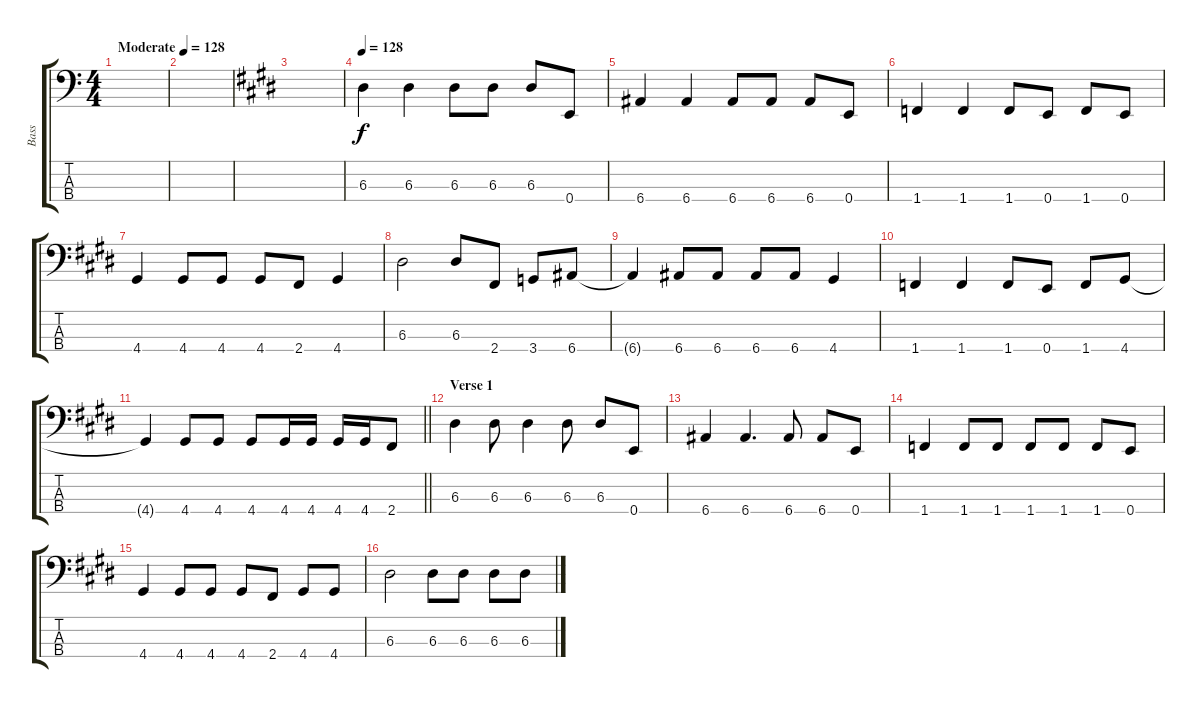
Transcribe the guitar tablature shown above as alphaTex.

\track ("Bass" "Bass") {instrument electricbasspick}
\staff {score tabs}
\tuning (G2 D2 A1 E1) {hide}
\ts (4 4)
\tempo (128 "Moderate")
\clef f4
\ks c
|
|
\ks e
|
\tempo 128
6.3.4 6.3.4 6.3.8 6.3.8 6.3.8 0.4.8 |
6.4.4 6.4.4 6.4.8 6.4.8 6.4.8 0.4.8 |
1.4.4 1.4.4 1.4.8 0.4.8 1.4.8 0.4.8 |
4.4.4 4.4.8 4.4.8 4.4.8 2.4.8 4.4.4 |
6.3.2 6.3.8 2.4.8 3.4.8 6.4.8 |
6.4{t}.4 6.4.8 6.4.8 6.4.8 6.4.8 4.4.4 |
1.4.4 1.4.4 1.4.8 0.4.8 1.4.8 4.4.8 |
\barLineRight lightlight
4.4{t}.4 4.4.8 4.4.8 4.4.8 4.4.16 4.4.16 4.4.16 4.4.16 2.4.8 |
\section ("" "Verse 1")
6.3.4 6.3.8 6.3.4 6.3.8 6.3.8 0.4.8 |
6.4.4 6.4.4{d} 6.4.8 6.4.8 0.4.8 |
1.4.4 1.4.8 1.4.8 1.4.8 1.4.8 1.4.8 0.4.8 |
4.4.4 4.4.8 4.4.8 4.4.8 2.4.8 4.4.8 4.4.8 |
6.3.2 6.3.8 6.3.8 6.3.8 6.3.8
